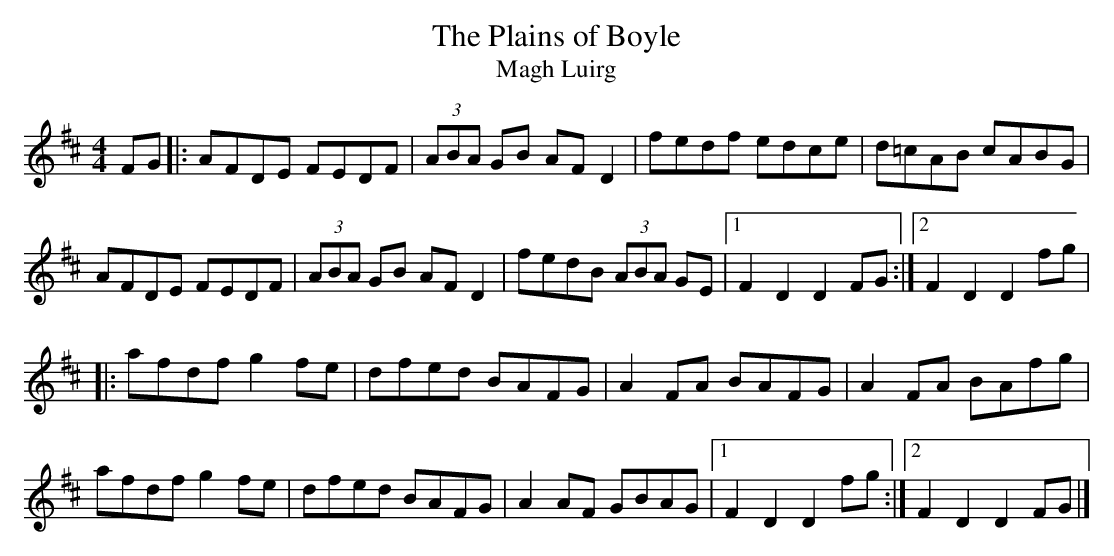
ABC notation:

X:1
T:Plains of Boyle, The
T:Magh Luirg
M:4/4
L:1/8
K:D
FG[|:AFDE FEDF|(3ABA GB AFD2|fedf edce|d=cAB cABG|!
AFDE FEDF|(3ABA GB AFD2|fedB (3ABA GE|1F2D2 D2FG:|2F2D2 D2fg|!
|:afdf g2fe|dfed BAFG|A2FA BAFG|A2FA BAfg|!
afdf g2fe|dfed BAFG|A2AF GBAG|1F2D2 D2fg:|2F2D2 D2FG|]!
